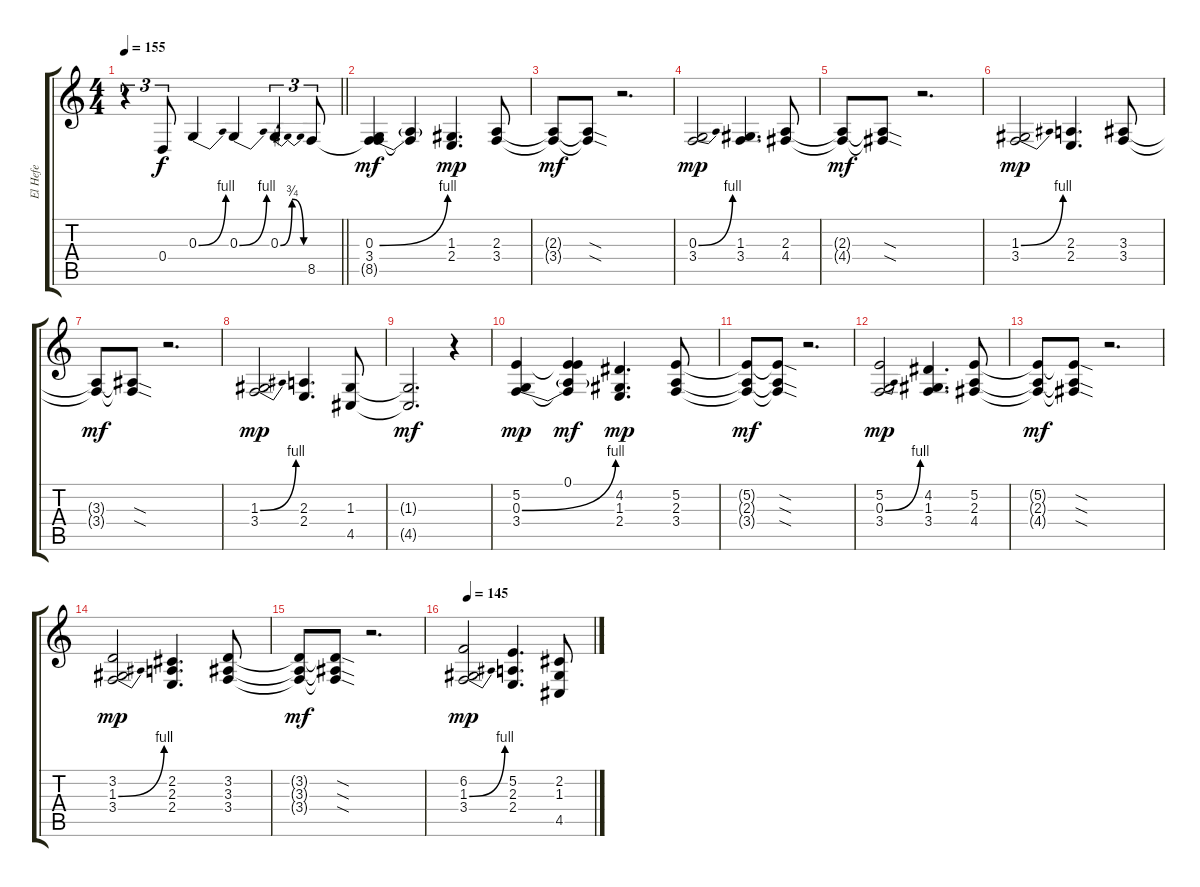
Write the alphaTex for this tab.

\track ("El Hefe" "El Hefe") {instrument tuba}
\staff {score tabs}
\tuning (E4 B3 G3 D3 A2 E2) {hide}
\ts (4 4)
\tempo 155
\clef g2
\barLineRight lightlight
\ks c
r.4{tu (3 2) dy f} 0.4.8{tu (3 2)} 0.3{be (bend 0 0 60 4)}.4 0.3{be (bend 0 0 60 4)}.4 0.3{be (bendrelease 0 0 15 3 46 3 60 0)}.4{tu (3 2)} 8.5.8{tu (3 2)} |
\section ("" "")
(0.3{be (bend 0 0 60 4)} 3.4 8.5{t}).4{dy mf} (0.3{t} 3.4{t}).4 (1.3 2.4).4{d dy mp} (2.3 3.4).8 |
(2.3{t} 3.4{t}).8{dy mf} (2.3{sod t} 3.4{sod t}).8 r.2{d} |
(0.3{be (bend 0 0 60 4)} 3.4).2{dy mp} (1.3 3.4).4{d} (2.3 4.4).8 |
(2.3{t} 4.4{t}).8{dy mf} (2.3{sod t} 4.4{sod t}).8 r.2{d} |
(1.3{be (bend 0 0 60 4)} 3.4).2{dy mp} (2.3 2.4).4{d} (3.3 3.4).8 |
(3.3{t} 3.4{t}).8{dy mf} (3.3{sod t} 3.4{sod t}).8 r.2{d} |
(1.3{be (bend 0 0 60 4)} 3.4).2{dy mp} (2.3 2.4).4{d} (1.3 4.5).8 |
(1.3{t} 4.5{t}).2{d dy mf} r.4 |
(5.2 0.3{be (bend 0 0 60 4)} 3.4).4{dy mp} (0.1 5.2{t} 0.3{t} 3.4{t}).4{dy mf} (4.2 1.3 2.4).4{d dy mp} (5.2 2.3 3.4).8 |
(5.2{t} 2.3{t} 3.4{t}).8{dy mf} (5.2{sod t} 2.3{sod t} 3.4{sod t}).8 r.2{d} |
(5.2 0.3{be (bend 0 0 60 4)} 3.4).2{dy mp} (4.2 1.3 3.4).4{d} (5.2 2.3 4.4).8 |
(5.2{t} 2.3{t} 4.4{t}).8{dy mf} (5.2{sod t} 2.3{sod t} 4.4{sod t}).8 r.2{d} |
(3.2 1.3{be (bend 0 0 60 4)} 3.4).2{dy mp} (2.2 2.3 2.4).4{d} (3.2 3.3 3.4).8 |
(3.2{t} 3.3{t} 3.4{t}).8{dy mf} (3.2{sod t} 3.3{sod t} 3.4{sod t}).8 r.2{d} |
\tempo 145
(6.2 1.3{be (bend 0 0 60 4)} 3.4).2{dy mp} (5.2 2.3 2.4).4{d} (2.2 1.3 4.5).8
